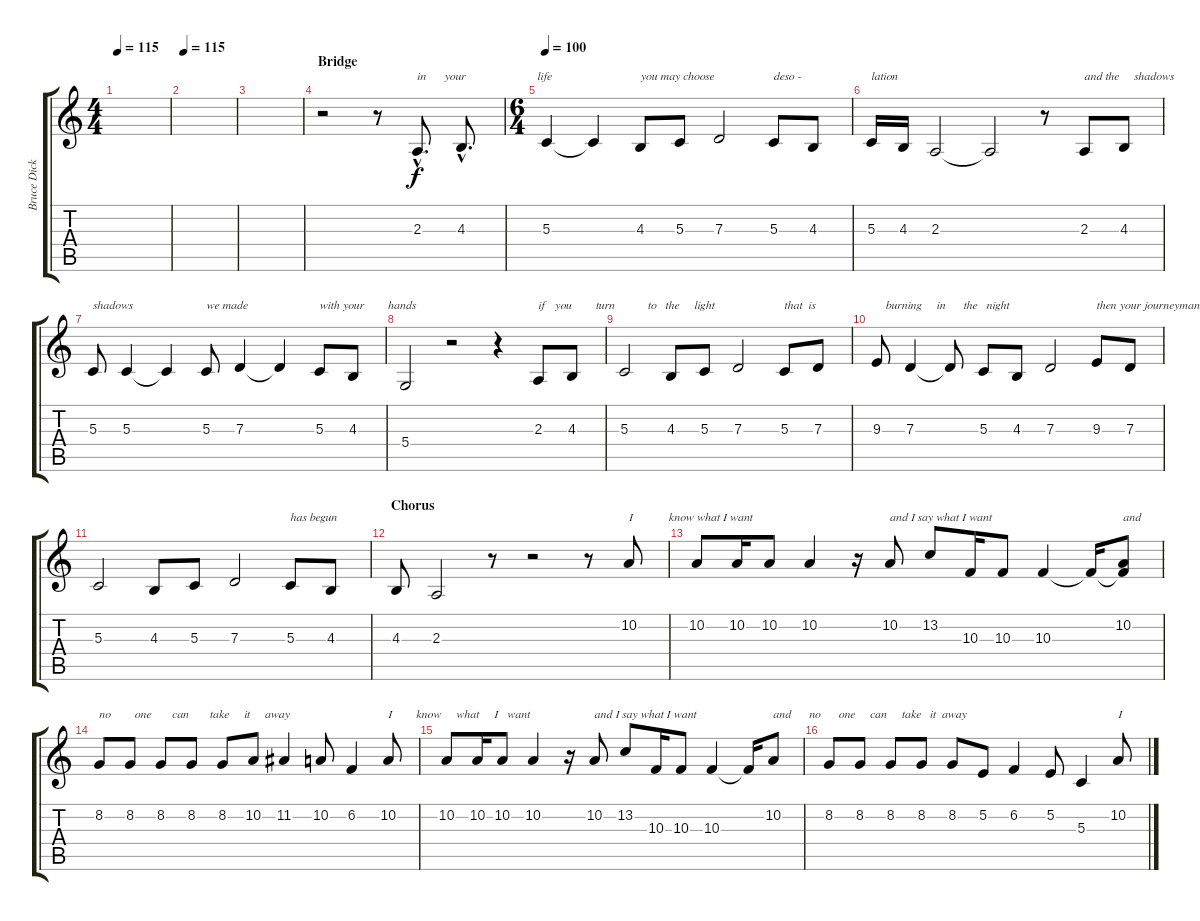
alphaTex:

\track ("Bruce Dickinson" "Bruce Dick") {instrument clarinet}
\staff {score tabs}
\tuning (E4 B3 G3 D3 A2 E2) {hide}
\ts (4 4)
\tempo 115
\clef g2
\ks c
|
\tempo 115
|
|
\section ("" "Bridge")
r.2 r.8 2.3{hac}.8{d txt "in      your                        life"} 4.3{hac}.8{d} |
\ts (6 4)
\tempo 100
5.3.4 5.3{t}.4 4.3.8{txt "you may choose"} 5.3.8 7.3.2 5.3.8{txt "deso -"} 4.3.8 |
5.3.16{txt "lation"} 4.3.16 2.3.2 2.3{t}.2 r.8 2.3.8{txt "and the     shadows                     you built "} 4.3.8 |
5.3.8{txt "shadows"} 5.3.4 5.3{t}.4 5.3.8{txt "we made"} 7.3.4 7.3{t}.4 5.3.8{txt "with your        hands"} 4.3.8 |
5.4.2 r.2 r.4 2.3.8{txt "if   you        turn           to   the     light"} 4.3.8 |
5.3.2 4.3.8 5.3.8 7.3.2 5.3.8{txt "that  is"} 7.3.8 |
9.3.8{txt "   burning     in      the   night"} 7.3.4 7.3{t}.8 5.3.8 4.3.8 7.3.2 9.3.8{txt "then your journeyman's day"} 7.3.8 |
5.3.2 4.3.8 5.3.8 7.3.2 5.3.8{txt "has begun"} 4.3.8 |
\section ("" "Chorus")
4.3.8 2.3.2 r.8 r.2 r.8 10.2.8{txt "I            know what I want"} |
10.2.8 10.2.16 10.2.8 10.2.4 r.16 10.2.8{txt "and I say what I want"} 13.2.8 10.3.16 10.3.8 10.3.4 10.3{t}.16 (10.2 10.3{t}).8{txt "and"} |
8.2.8{txt "no        one       can       take     it     away"} 8.2.8 8.2.8 8.2.8 8.2.8 10.2.8 11.2.4 10.2.8 6.2.4 10.2.8{txt "I        know     what     I   want"} |
10.2.8 10.2.16 10.2.8 10.2.4 r.16 10.2.8{txt "and I say what I want"} 13.2.8 10.3.16 10.3.8 10.3.4 10.3{t}.16 10.2.8{txt "and      no      one     can     take   it  away"} |
8.2.8 8.2.8 8.2.8 8.2.8 8.2.8 5.2.8 6.2.4 5.2.8 5.3.4 10.2.8{txt "I"}
